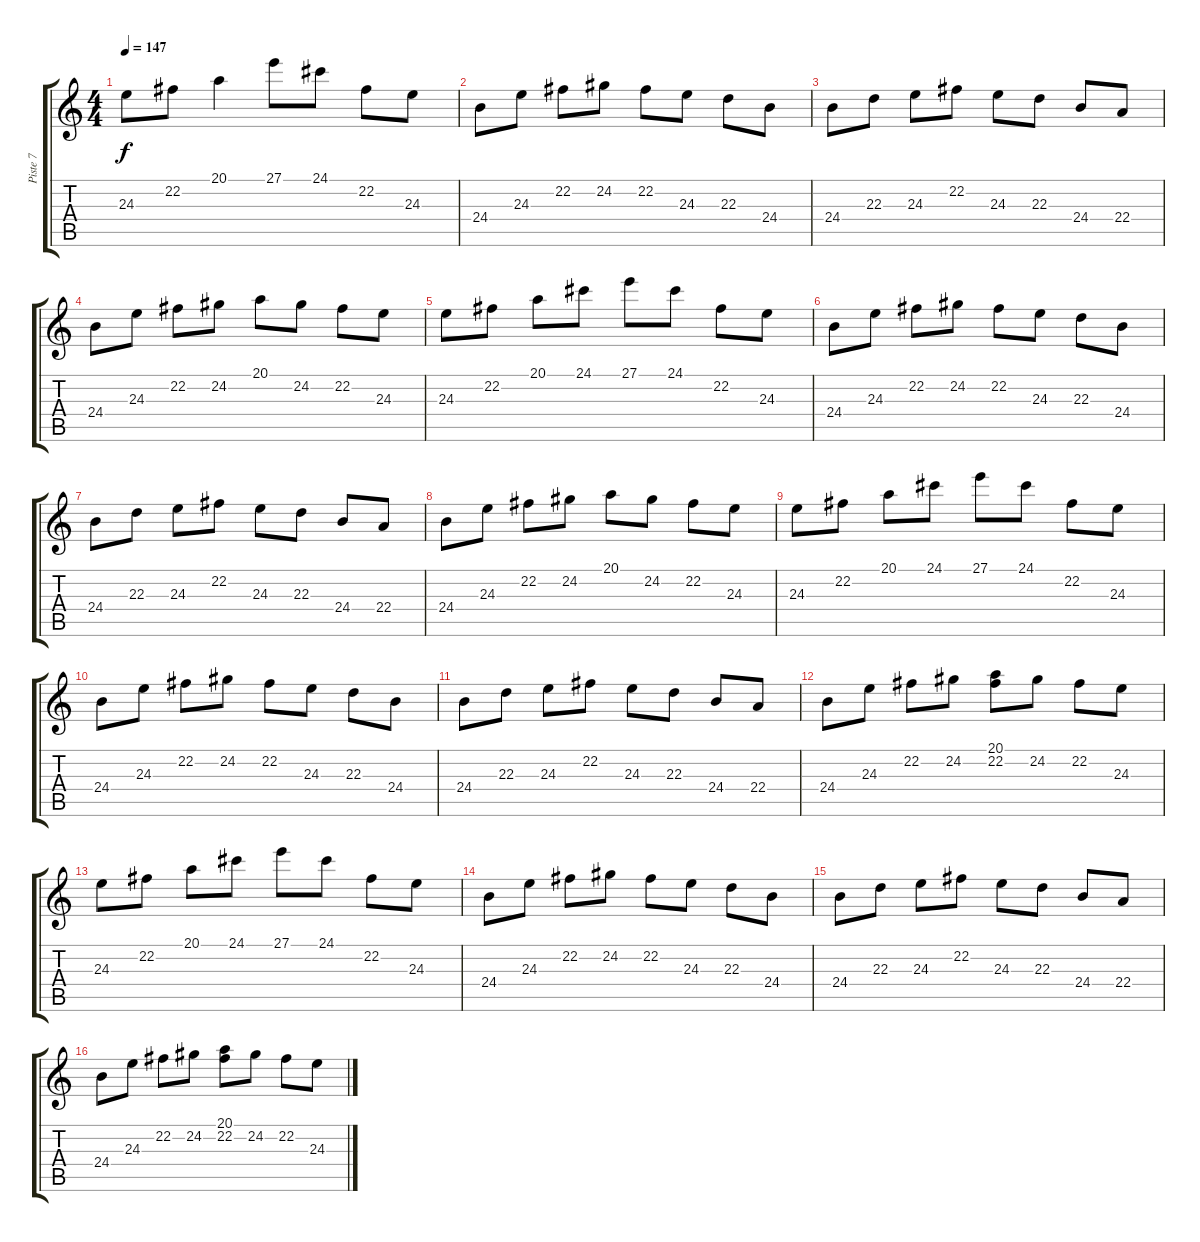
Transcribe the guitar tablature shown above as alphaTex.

\track ("Piste 7" "Piste 7") {instrument harpsichord}
\staff {score tabs}
\tuning (Db4 Ab3 E3 B2 Gb2 Db2) {hide}
\ts (4 4)
\tempo 147
\clef g2
\ks c
24.3.8{dy f} 22.2.8 20.1.4 27.1.8 24.1.8 22.2.8 24.3.8 |
24.4.8 24.3.8 22.2.8 24.2.8 22.2.8 24.3.8 22.3.8 24.4.8 |
24.4.8 22.3.8 24.3.8 22.2.8 24.3.8 22.3.8 24.4.8 22.4.8 |
24.4.8 24.3.8 22.2.8 24.2.8 20.1.8 24.2.8 22.2.8 24.3.8 |
24.3.8 22.2.8 20.1.8 24.1.8 27.1.8 24.1.8 22.2.8 24.3.8 |
24.4.8 24.3.8 22.2.8 24.2.8 22.2.8 24.3.8 22.3.8 24.4.8 |
24.4.8 22.3.8 24.3.8 22.2.8 24.3.8 22.3.8 24.4.8 22.4.8 |
24.4.8 24.3.8 22.2.8 24.2.8 20.1.8 24.2.8 22.2.8 24.3.8 |
24.3.8 22.2.8 20.1.8 24.1.8 27.1.8 24.1.8 22.2.8 24.3.8 |
24.4.8 24.3.8 22.2.8 24.2.8 22.2.8 24.3.8 22.3.8 24.4.8 |
24.4.8 22.3.8 24.3.8 22.2.8 24.3.8 22.3.8 24.4.8 22.4.8 |
24.4.8 24.3.8 22.2.8 24.2.8 (20.1 22.2).8 24.2.8 22.2.8 24.3.8 |
24.3.8 22.2.8 20.1.8 24.1.8 27.1.8 24.1.8 22.2.8 24.3.8 |
24.4.8 24.3.8 22.2.8 24.2.8 22.2.8 24.3.8 22.3.8 24.4.8 |
24.4.8 22.3.8 24.3.8 22.2.8 24.3.8 22.3.8 24.4.8 22.4.8 |
24.4.8 24.3.8 22.2.8 24.2.8 (20.1 22.2).8 24.2.8 22.2.8 24.3.8
